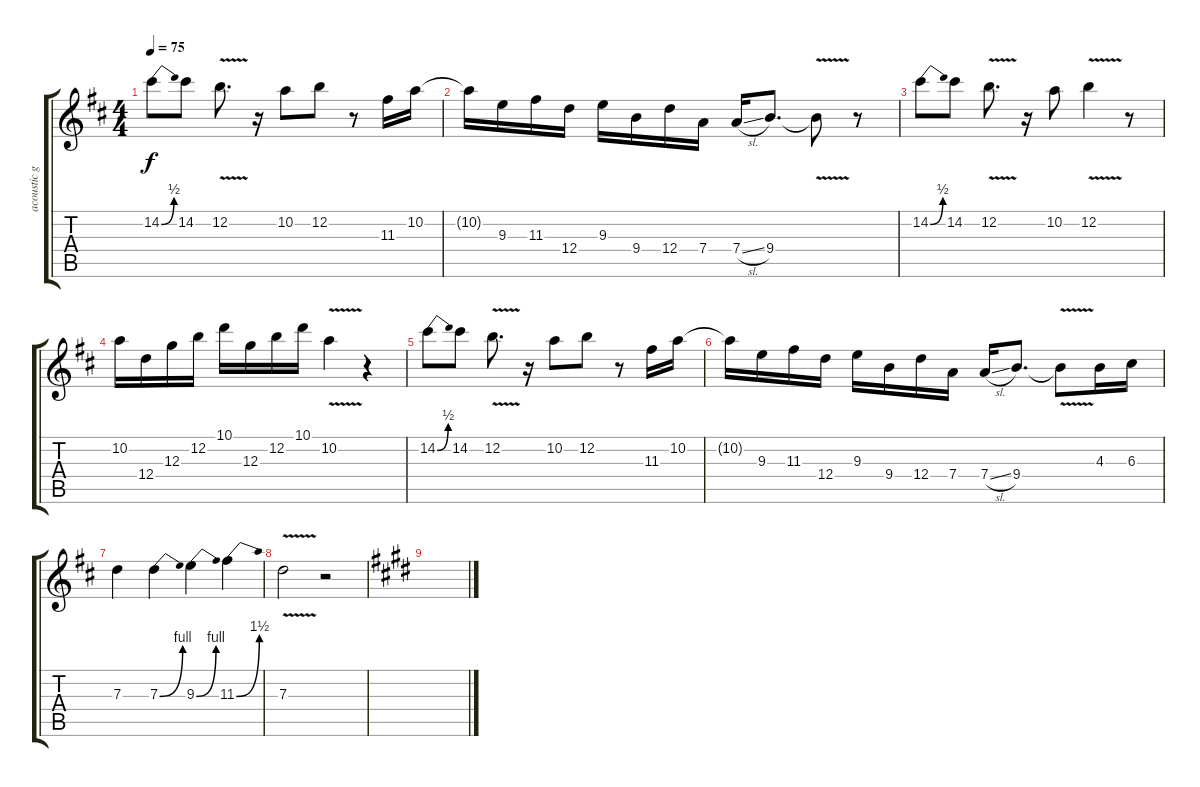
\track ("acoustic guitar" "acoustic g") {instrument acousticguitarsteel}
\staff {score tabs}
\tuning (E4 B3 G3 D3 A2 E2) {hide}
\ts (4 4)
\tempo 75
\clef g2
\ks d
14.2{be (bend 0 0 60 2)}.8{dy f} 14.2.8 12.2{v}.8{d} r.16 10.2.8 12.2.8 r.8 11.3.16 10.2.16 |
10.2{t}.16 9.3.16 11.3.16 12.4.16 9.3.16 9.4.16 12.4.16 7.4.16 7.4{sl}.16 9.4.8{d} 9.4{v t}.8 r.8 |
14.2{be (bend 0 0 60 2)}.8 14.2.8 12.2{v}.8{d} r.16 10.2.8 12.2{v}.4 r.8 |
10.2.16 12.4.16 12.3.16 12.2.16 10.1.16 12.3.16 12.2.16 10.1.16 10.2{v}.4 r.4 |
14.2{be (bend 0 0 60 2)}.8 14.2.8 12.2{v}.8{d} r.16 10.2.8 12.2.8 r.8 11.3.16 10.2.16 |
10.2{t}.16 9.3.16 11.3.16 12.4.16 9.3.16 9.4.16 12.4.16 7.4.16 7.4{sl}.16 9.4.8{d} 9.4{v t}.8 4.3.16 6.3.16 |
7.3.4 7.3{be (bend 0 0 60 4)}.4 9.3{be (bend 0 0 60 4)}.4 11.3{be (bend 0 0 60 6)}.4 |
7.3{v}.2 r.2 |
\ks e
